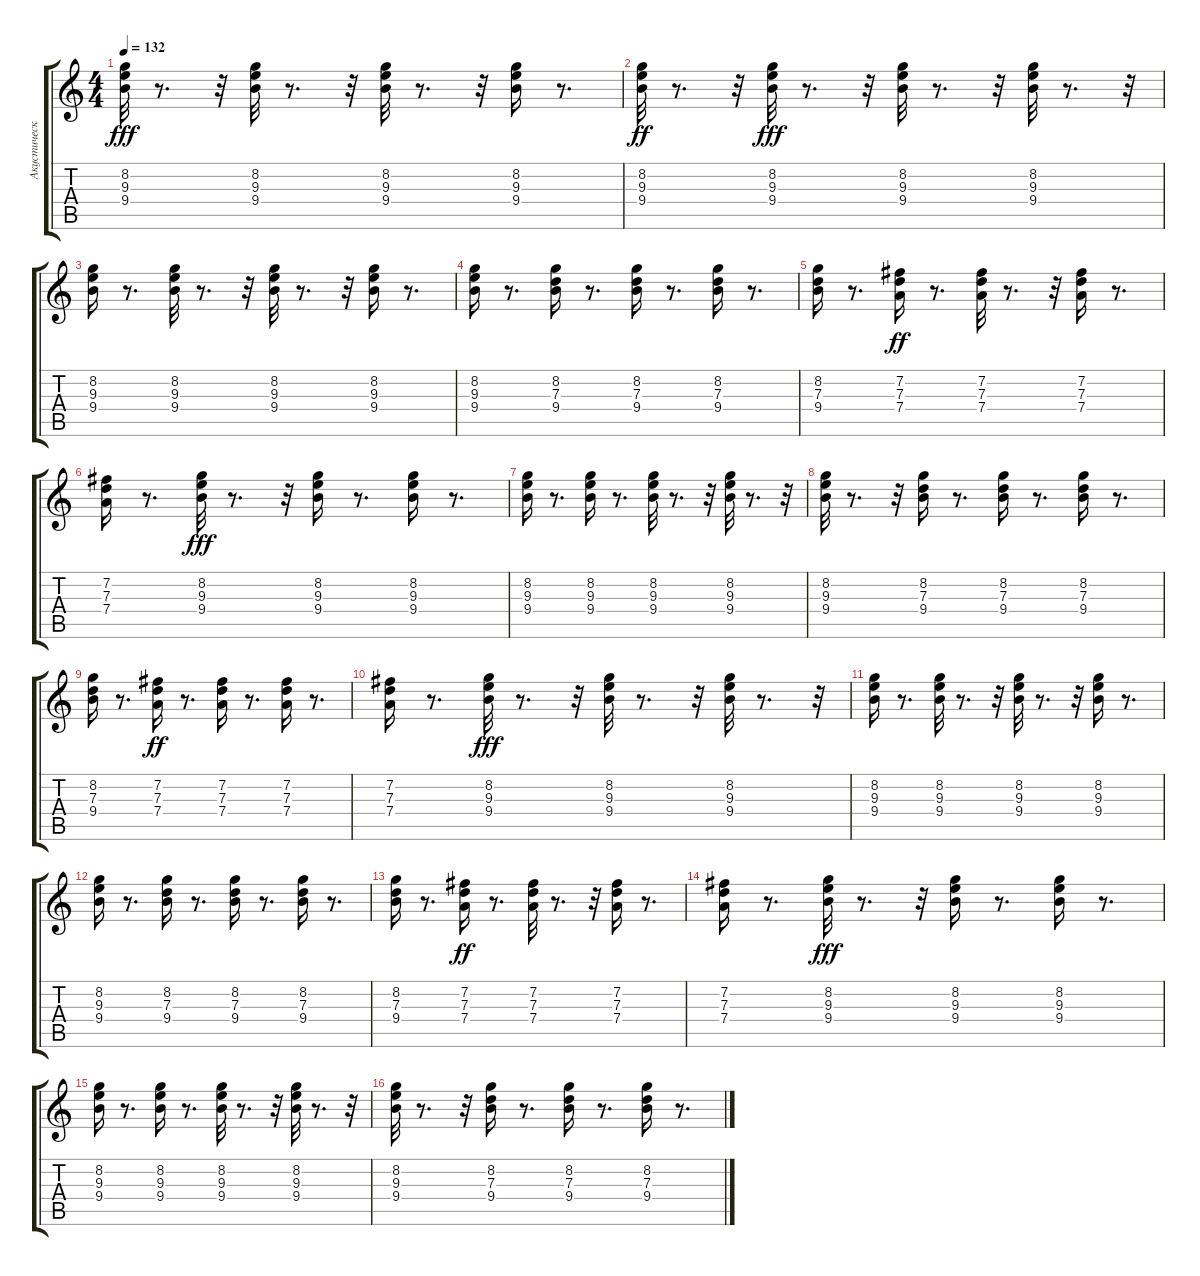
\track ("Акустическая Гитара" "Акустическ") {instrument acousticguitarsteel}
\staff {score tabs}
\tuning (E4 B3 G3 D3 A2 E2) {hide}
\ts (4 4)
\tempo 132
\clef g2
\ks c
(8.2 9.3 9.4).32{dy fff} r.8{d} r.32 (8.2 9.3 9.4).32 r.8{d} r.32 (8.2 9.3 9.4).32 r.8{d} r.32 (8.2 9.3 9.4).16 r.8{d} |
(8.2 9.3 9.4).32{dy ff} r.8{d} r.32 (8.2 9.3 9.4).32{dy fff} r.8{d} r.32 (8.2 9.3 9.4).32 r.8{d} r.32 (8.2 9.3 9.4).32 r.8{d} r.32 |
(8.2 9.3 9.4).16 r.8{d} (8.2 9.3 9.4).32 r.8{d} r.32 (8.2 9.3 9.4).32 r.8{d} r.32 (8.2 9.3 9.4).16 r.8{d} |
(8.2 9.3 9.4).16 r.8{d} (8.2 7.3 9.4).16 r.8{d} (8.2 7.3 9.4).16 r.8{d} (8.2 7.3 9.4).16 r.8{d} |
(8.2 7.3 9.4).16 r.8{d} (7.2 7.3 7.4).16{dy ff} r.8{d} (7.2 7.3 7.4).32 r.8{d} r.32 (7.2 7.3 7.4).16 r.8{d} |
(7.2 7.3 7.4).16 r.8{d} (8.2 9.3 9.4).32{dy fff} r.8{d} r.32 (8.2 9.3 9.4).16 r.8{d} (8.2 9.3 9.4).16 r.8{d} |
(8.2 9.3 9.4).16 r.8{d} (8.2 9.3 9.4).16 r.8{d} (8.2 9.3 9.4).32 r.8{d} r.32 (8.2 9.3 9.4).32 r.8{d} r.32 |
(8.2 9.3 9.4).32 r.8{d} r.32 (8.2 7.3 9.4).16 r.8{d} (8.2 7.3 9.4).16 r.8{d} (8.2 7.3 9.4).16 r.8{d} |
(8.2 7.3 9.4).16 r.8{d} (7.2 7.3 7.4).16{dy ff} r.8{d} (7.2 7.3 7.4).16 r.8{d} (7.2 7.3 7.4).16 r.8{d} |
(7.2 7.3 7.4).16 r.8{d} (8.2 9.3 9.4).32{dy fff} r.8{d} r.32 (8.2 9.3 9.4).32 r.8{d} r.32 (8.2 9.3 9.4).32 r.8{d} r.32 |
(8.2 9.3 9.4).16 r.8{d} (8.2 9.3 9.4).32 r.8{d} r.32 (8.2 9.3 9.4).32 r.8{d} r.32 (8.2 9.3 9.4).16 r.8{d} |
(8.2 9.3 9.4).16 r.8{d} (8.2 7.3 9.4).16 r.8{d} (8.2 7.3 9.4).16 r.8{d} (8.2 7.3 9.4).16 r.8{d} |
(8.2 7.3 9.4).16 r.8{d} (7.2 7.3 7.4).16{dy ff} r.8{d} (7.2 7.3 7.4).32 r.8{d} r.32 (7.2 7.3 7.4).16 r.8{d} |
(7.2 7.3 7.4).16 r.8{d} (8.2 9.3 9.4).32{dy fff} r.8{d} r.32 (8.2 9.3 9.4).16 r.8{d} (8.2 9.3 9.4).16 r.8{d} |
(8.2 9.3 9.4).16 r.8{d} (8.2 9.3 9.4).16 r.8{d} (8.2 9.3 9.4).32 r.8{d} r.32 (8.2 9.3 9.4).32 r.8{d} r.32 |
(8.2 9.3 9.4).32 r.8{d} r.32 (8.2 7.3 9.4).16 r.8{d} (8.2 7.3 9.4).16 r.8{d} (8.2 7.3 9.4).16 r.8{d}
